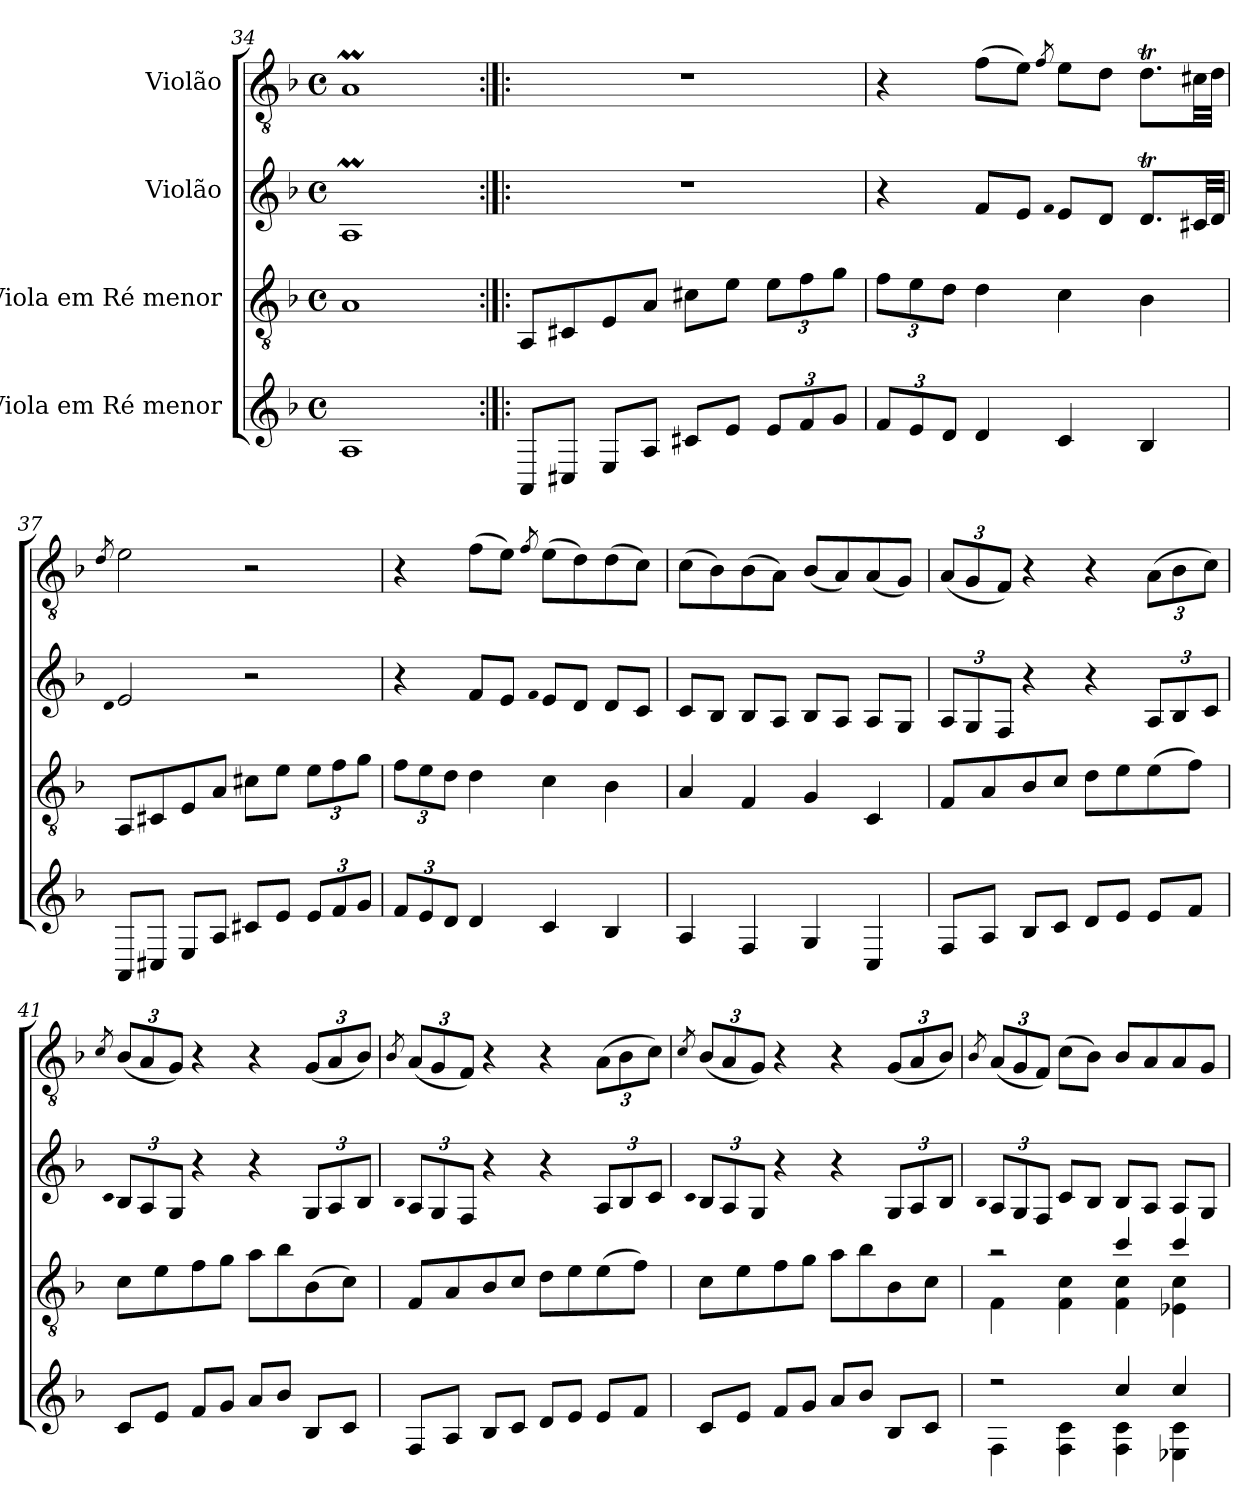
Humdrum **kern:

**kern	**kern	**kern	**kern
*part4	*part3	*part2	*part1
*staff4	*staff3	*staff2	*staff1
*I"Viola em Ré menor	*I"Viola em Ré menor	*I"Violão	*I"Violão
*	*clefGv2	*	*clefGv2
*k[b-]	*k[b-]	*k[b-]	*k[b-]
*M4/4	*M4/4	*M4/4	*M4/4
*met(c)	*met(c)	*met(c)	*met(c)
=34	=34	=34	=34
1A	1A	1Am	1Am
!!LO:PB:g=z
=35:|!|:	=35:|!|:	=35:|!|:	=35:|!|:
8AAL	8AA/L	1r	1r
8C#J	8C#X/	.	.
8EL	8E/	.	.
8AJ	8A/J	.	.
8c#L	8c#X\L	.	.
8eJ	8e\J	.	.
*Xbrackettup	*Xbrackettup	*	*
12eL	12e\L	.	.
12f	12f\	.	.
12gJ	12g\J	.	.
=36	=36	=36	=36
12fL	12f\L	4r	4r
12e	12e\	.	.
12dJ	12d\J	.	.
4d	4d\	8fL	(>8f\L
.	.	8eJ	8e\J)
.	.	qf	8qf/
4c	4c\	8eL	8e\L
.	.	8dJ	8d\J
4B-	4B-\	8.dTL	8.dT\L
.	.	32c#LL	32c#X\LL
.	.	32dJJJ	32d\JJJ
=37	=37	=37	=37
.	.	qd	8qd/
8AAL	8AA/L	2e	2e\
8C#J	8C#X/	.	.
8EL	8E/	.	.
8AJ	8A/J	.	.
8c#L	8c#X\L	2r	2r
8eJ	8e\J	.	.
12eL	12e\L	.	.
12f	12f\	.	.
12gJ	12g\J	.	.
=38	=38	=38	=38
12fL	12f\L	4r	4r
12e	12e\	.	.
12dJ	12d\J	.	.
4d	4d\	8fL	(>8f\L
.	.	8eJ	8e\J)
.	.	qf	8qf/
4c	4c\	8eL	(>8e\L
.	.	8dJ	8d\)
4B-	4B-\	8dL	(>8d\
.	.	8cJ	8c\J)
!!LO:LB:g=z
=39	=39	=39	=39
4A	4A/	8cL	(>8c\L
.	.	8B-J	8B-\)
4F	4F/	8B-L	(>8B-\
.	.	8AJ	8A\J)
4G	4G/	8B-L	(<8B-/L
.	.	8AJ	8A/)
4C	4C/	8AL	(<8A/
.	.	8GJ	8G/J)
=40	=40	=40	=40
*	*	*Xbrackettup	*Xbrackettup
8FL	8F/L	12AL	(<12A/L
.	.	12G	12G/
8AJ	8A/	.	.
.	.	12FJ	12F/J)
8B-L	8B-/	4r	4r
8cJ	8c/J	.	.
8dL	8d\L	4r	4r
8eJ	8e\	.	.
8eL	(>8e\	12AL	(>12A\L
.	.	12B-	12B-\
8fJ	8f\J)	.	.
.	.	12cJ	12c\J)
=41	=41	=41	=41
.	.	qc	8qc/
8cL	8c\L	12B-L	(<12B-/L
.	.	12A	12A/
8eJ	8e\	.	.
.	.	12GJ	12G/J)
8fL	8f\	4r	4r
8gJ	8g\J	.	.
8aL	8a\L	4r	4r
8b-J	8b-\	.	.
8B-L	(>8B-\	12GL	(<12G/L
.	.	12A	12A/
8cJ	8c\J)	.	.
.	.	12B-J	12B-/J)
=42	=42	=42	=42
.	.	qB-	8qB-/
8FL	8F/L	12AL	(<12A/L
.	.	12G	12G/
8AJ	8A/	.	.
.	.	12FJ	12F/J)
8B-L	8B-/	4r	4r
8cJ	8c/J	.	.
8dL	8d\L	4r	4r
8eJ	8e\	.	.
8eL	(>8e\	12AL	(>12A\L
.	.	12B-	12B-\
8fJ	8f\J)	.	.
.	.	12cJ	12c\J)
!!LO:LB:g=z
=43	=43	=43	=43
.	.	qc	8qc/
8cL	8c\L	12B-L	(<12B-/L
.	.	12A	12A/
8eJ	8e\	.	.
.	.	12GJ	12G/J)
8fL	8f\	4r	4r
8gJ	8g\J	.	.
8aL	8a\L	4r	4r
8b-J	8b-\	.	.
8B-L	8B-\	12GL	(<12G/L
.	.	12A	12A/
8cJ	8c\J	.	.
.	.	12B-J	12B-/J)
=44	=44	=44	=44
.	.	qB-	8qB-/
*^	*^	*	*
2r	4F	2r	4F\	12AL	(<12A/L
.	.	.	.	12G	12G/
.	.	.	.	12FJ	12F/J)
.	4F 4c	.	4F\ 4c\	8cL	(>8c\L
.	.	.	.	8B-J	8B-\J)
4cc	4F 4c	4cc/	4F\ 4c\	8B-L	8B-/L
.	.	.	.	8AJ	8A/
4cc	4E-X 4c	4cc/	4E-X\ 4c\	8AL	8A/
.	.	.	.	8GJ	8G/J
*v	*v	*	*	*	*
*	*v	*v	*	*
=	=	=	=
*-	*-	*-	*-
